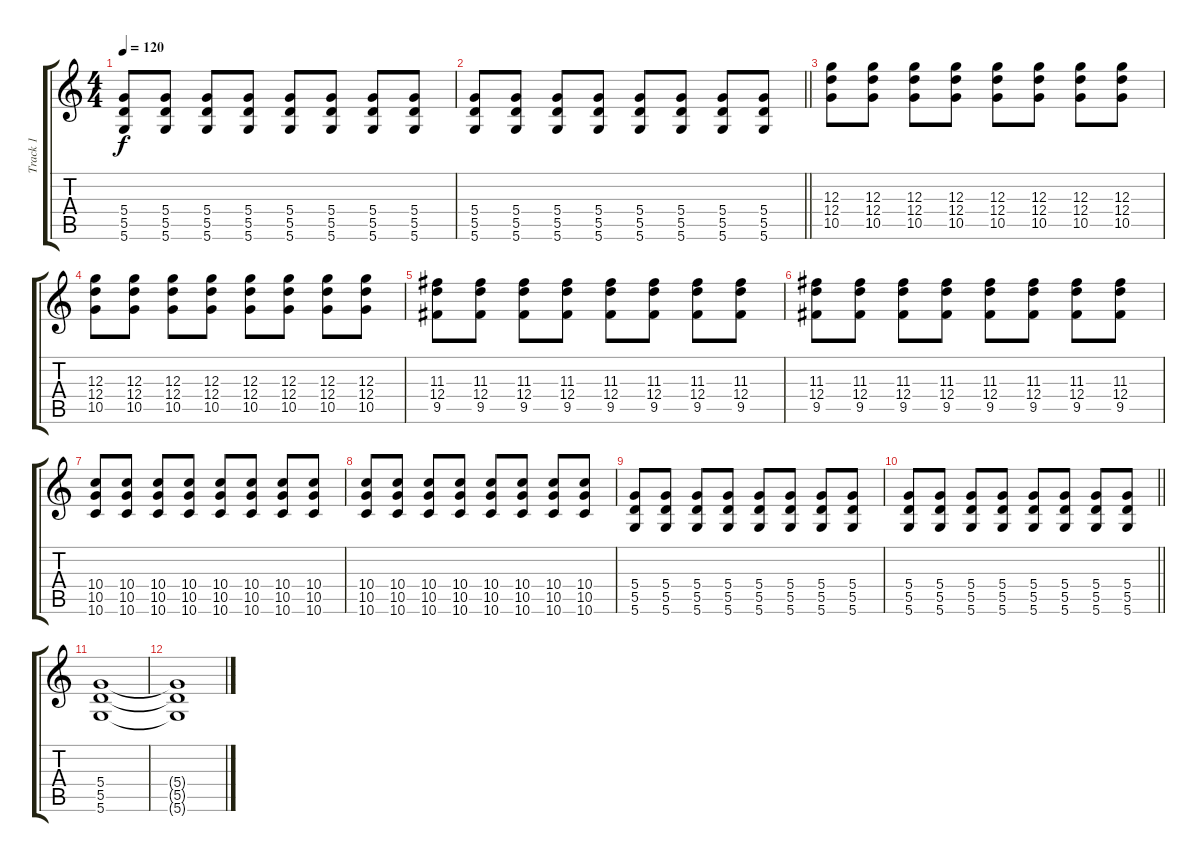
\track ("Track 1" "Track 1") {instrument distortionguitar}
\staff {score tabs}
\tuning (E4 B3 G3 D3 A2 D2) {hide}
\ts (4 4)
\tempo 120
\clef g2
\ks c
(5.4 5.5 5.6).8{dy f} (5.4 5.5 5.6).8 (5.4 5.5 5.6).8 (5.4 5.5 5.6).8 (5.4 5.5 5.6).8 (5.4 5.5 5.6).8 (5.4 5.5 5.6).8 (5.4 5.5 5.6).8 |
\barLineRight lightlight
(5.4 5.5 5.6).8 (5.4 5.5 5.6).8 (5.4 5.5 5.6).8 (5.4 5.5 5.6).8 (5.4 5.5 5.6).8 (5.4 5.5 5.6).8 (5.4 5.5 5.6).8 (5.4 5.5 5.6).8 |
(12.3 12.4 10.5).8 (12.3 12.4 10.5).8 (12.3 12.4 10.5).8 (12.3 12.4 10.5).8 (12.3 12.4 10.5).8 (12.3 12.4 10.5).8 (12.3 12.4 10.5).8 (12.3 12.4 10.5).8 |
(12.3 12.4 10.5).8 (12.3 12.4 10.5).8 (12.3 12.4 10.5).8 (12.3 12.4 10.5).8 (12.3 12.4 10.5).8 (12.3 12.4 10.5).8 (12.3 12.4 10.5).8 (12.3 12.4 10.5).8 |
(11.3 12.4 9.5).8 (11.3 12.4 9.5).8 (11.3 12.4 9.5).8 (11.3 12.4 9.5).8 (11.3 12.4 9.5).8 (11.3 12.4 9.5).8 (11.3 12.4 9.5).8 (11.3 12.4 9.5).8 |
(11.3 12.4 9.5).8 (11.3 12.4 9.5).8 (11.3 12.4 9.5).8 (11.3 12.4 9.5).8 (11.3 12.4 9.5).8 (11.3 12.4 9.5).8 (11.3 12.4 9.5).8 (11.3 12.4 9.5).8 |
(10.4 10.5 10.6).8 (10.4 10.5 10.6).8 (10.4 10.5 10.6).8 (10.4 10.5 10.6).8 (10.4 10.5 10.6).8 (10.4 10.5 10.6).8 (10.4 10.5 10.6).8 (10.4 10.5 10.6).8 |
(10.4 10.5 10.6).8 (10.4 10.5 10.6).8 (10.4 10.5 10.6).8 (10.4 10.5 10.6).8 (10.4 10.5 10.6).8 (10.4 10.5 10.6).8 (10.4 10.5 10.6).8 (10.4 10.5 10.6).8 |
(5.4 5.5 5.6).8 (5.4 5.5 5.6).8 (5.4 5.5 5.6).8 (5.4 5.5 5.6).8 (5.4 5.5 5.6).8 (5.4 5.5 5.6).8 (5.4 5.5 5.6).8 (5.4 5.5 5.6).8 |
\barLineRight lightlight
(5.4 5.5 5.6).8 (5.4 5.5 5.6).8 (5.4 5.5 5.6).8 (5.4 5.5 5.6).8 (5.4 5.5 5.6).8 (5.4 5.5 5.6).8 (5.4 5.5 5.6).8 (5.4 5.5 5.6).8 |
(5.4 5.5 5.6).1 |
(5.4{t} 5.5{t} 5.6{t}).1
